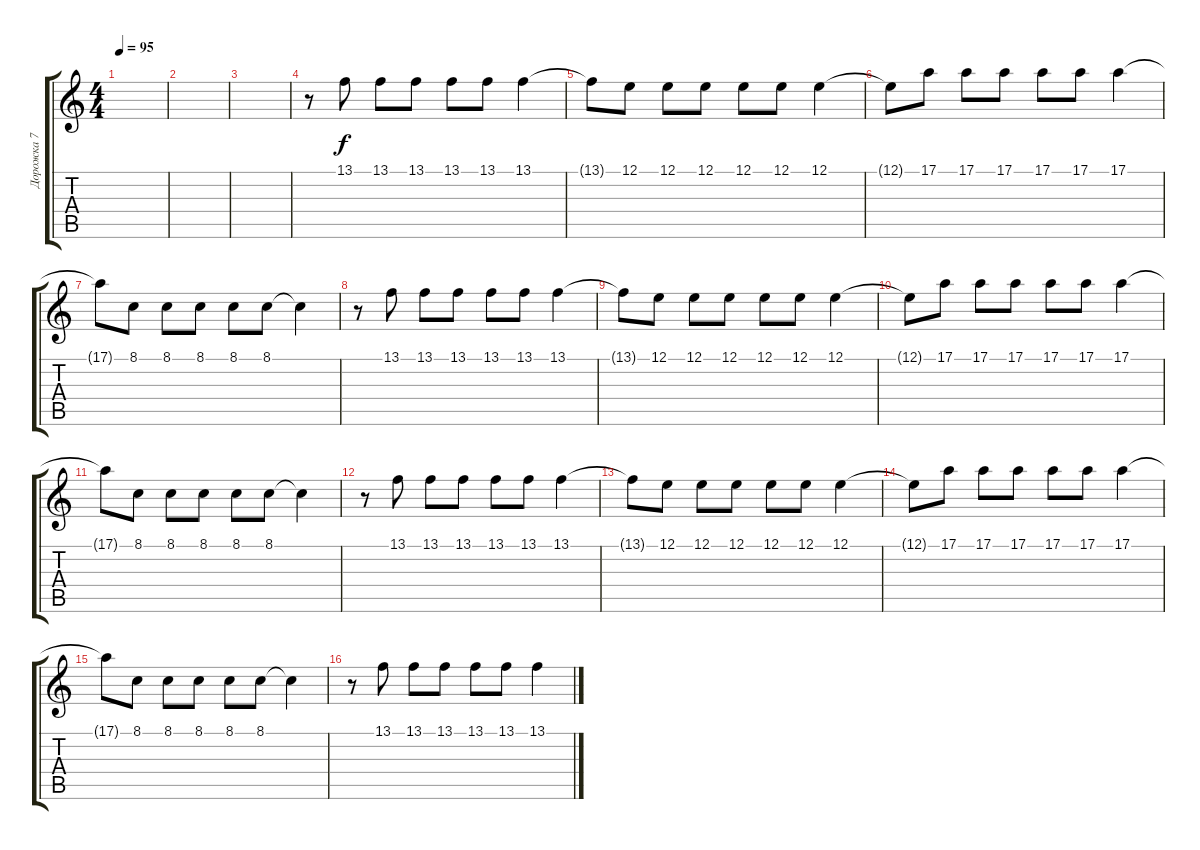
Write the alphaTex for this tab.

\track ("Дорожка 7" "Дорожка 7") {instrument acousticgrandpiano}
\staff {score tabs}
\tuning (E4 B3 G3 D3 A2 E2) {hide}
\ts (4 4)
\tempo 95
\clef g2
\ks c
|
|
|
r.8 13.1.8 13.1.8 13.1.8 13.1.8 13.1.8 13.1.4 |
13.1{t}.8 12.1.8 12.1.8 12.1.8 12.1.8 12.1.8 12.1.4 |
12.1{t}.8 17.1.8 17.1.8 17.1.8 17.1.8 17.1.8 17.1.4 |
17.1{t}.8 8.1.8 8.1.8 8.1.8 8.1.8 8.1.8 8.1{t}.4 |
r.8 13.1.8 13.1.8 13.1.8 13.1.8 13.1.8 13.1.4 |
13.1{t}.8 12.1.8 12.1.8 12.1.8 12.1.8 12.1.8 12.1.4 |
12.1{t}.8 17.1.8 17.1.8 17.1.8 17.1.8 17.1.8 17.1.4 |
17.1{t}.8 8.1.8 8.1.8 8.1.8 8.1.8 8.1.8 8.1{t}.4 |
r.8 13.1.8 13.1.8 13.1.8 13.1.8 13.1.8 13.1.4 |
13.1{t}.8 12.1.8 12.1.8 12.1.8 12.1.8 12.1.8 12.1.4 |
12.1{t}.8 17.1.8 17.1.8 17.1.8 17.1.8 17.1.8 17.1.4 |
17.1{t}.8 8.1.8 8.1.8 8.1.8 8.1.8 8.1.8 8.1{t}.4 |
r.8 13.1.8 13.1.8 13.1.8 13.1.8 13.1.8 13.1.4
